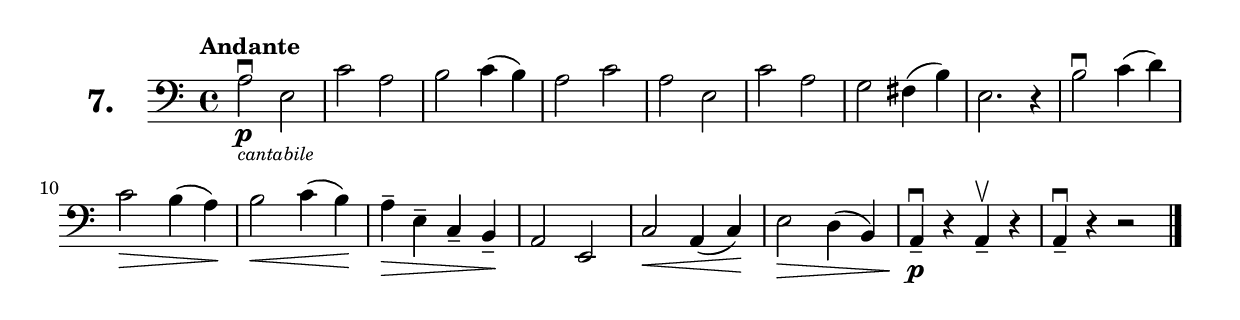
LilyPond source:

\version "2.18.2"

\score {
  \new StaffGroup = "" \with {
    instrumentName = \markup { \bold \huge { \larger "7." }}
  }
  <<
    \new Staff = "celloI"
    \relative c' {
      \clef bass
      \key c \major
      \time 4/4
      \tempo "Andante"

      a2\downbow\p_\markup \tiny \italic { "cantabile" }
      e                           | %01
      c' a                        | %02
      b c4( b)                    | %03
      a2 c                        | %04
      a e                         | %05
      c' a                        | %06
      g fis4( b)                  | %07
      e,2. r4                     | %08
      b'2\downbow c4( d)          | %09
      c2\> b4( a)\!               | %10
      b2\< c4( b)\!               | %11
      a--\> e-- c-- b--\!         | %12
      a2 e                        | %13
      c'2\< a4( c)\!              | %14
      e2\> d4( b)                 | %15
      a\downbow\p-- r a\upbow-- r | %16
      a\downbow-- r r2 \bar "|."  | %17

    }
  >>
  \layout {}
  \header {
    composer = "Sebastian Lee"
  }
}
